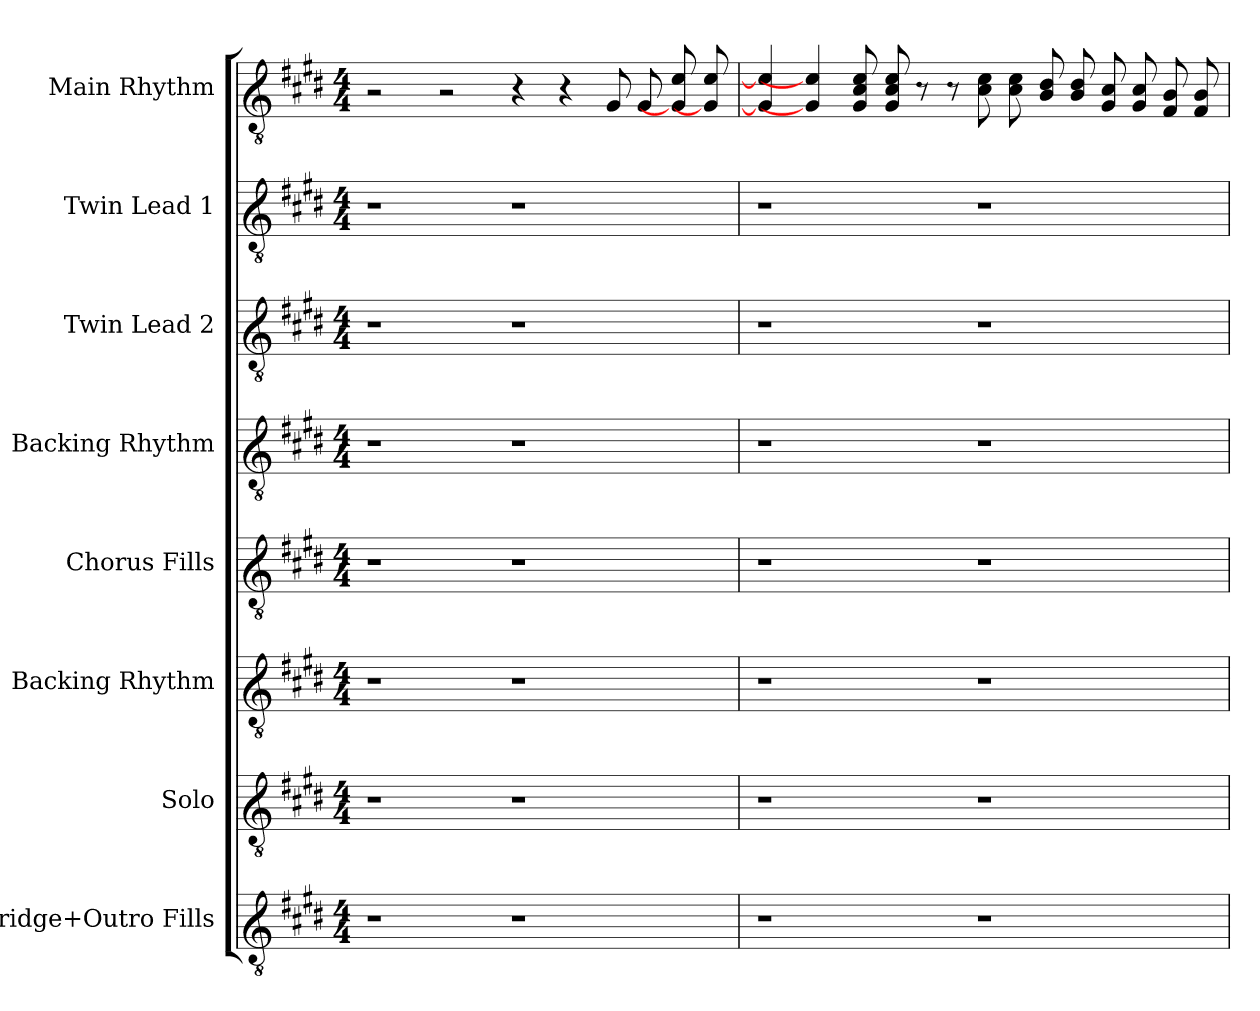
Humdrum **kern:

**kern	**kern	**kern	**kern	**kern	**kern	**kern	**kern
*part8	*part7	*part6	*part5	*part4	*part3	*part2	*part1
*staff8	*staff7	*staff6	*staff5	*staff4	*staff3	*staff2	*staff1
*I"Bridge+Outro Fills	*I"Solo	*I"Backing Rhythm	*I"Chorus Fills	*I"Backing Rhythm	*I"Twin Lead 2	*I"Twin Lead 1	*I"Main Rhythm
*stria6	*stria6	*stria6	*stria6	*stria6	*stria6	*stria6	*stria6
*clefGv2	*clefGv2	*clefGv2	*clefGv2	*clefGv2	*clefGv2	*clefGv2	*clefGv2
*k[f#c#g#d#]	*k[f#c#g#d#]	*k[f#c#g#d#]	*k[f#c#g#d#]	*k[f#c#g#d#]	*k[f#c#g#d#]	*k[f#c#g#d#]	*k[f#c#g#d#]
*M4/4	*M4/4	*M4/4	*M4/4	*M4/4	*M4/4	*M4/4	*M4/4
*MM72	*MM72	*MM72	*MM72	*MM72	*MM72	*MM72	*MM72
=1	=1	=1	=1	=1	=1	=1	=1
1r	1r	1r	1r	1r	1r	1r	2r
.	.	.	.	.	.	.	2r
1r	1r	1r	1r	1r	1r	1r	4r
.	.	.	.	.	.	.	4r
.	.	.	.	.	.	.	8G#
.	.	.	.	.	.	.	8G#
.	.	.	.	.	.	.	8e 8G#]
.	.	.	.	.	.	.	8e 8G#]
=2	=2	=2	=2	=2	=2	=2	=2
1r	1r	1r	1r	1r	1r	1r	4e] 4G#]
.	.	.	.	.	.	.	4e] 4G#]
.	.	.	.	.	.	.	8e 8c# 8G#
.	.	.	.	.	.	.	8e 8c# 8G#
.	.	.	.	.	.	.	8r
.	.	.	.	.	.	.	8r
1r	1r	1r	1r	1r	1r	1r	8e 8c#
.	.	.	.	.	.	.	8e 8c#
.	.	.	.	.	.	.	8d# 8B
.	.	.	.	.	.	.	8d# 8B
.	.	.	.	.	.	.	8c# 8G#
.	.	.	.	.	.	.	8c# 8G#
.	.	.	.	.	.	.	8B 8F#
.	.	.	.	.	.	.	8B 8F#
=	=	=	=	=	=	=	=
*-	*-	*-	*-	*-	*-	*-	*-
